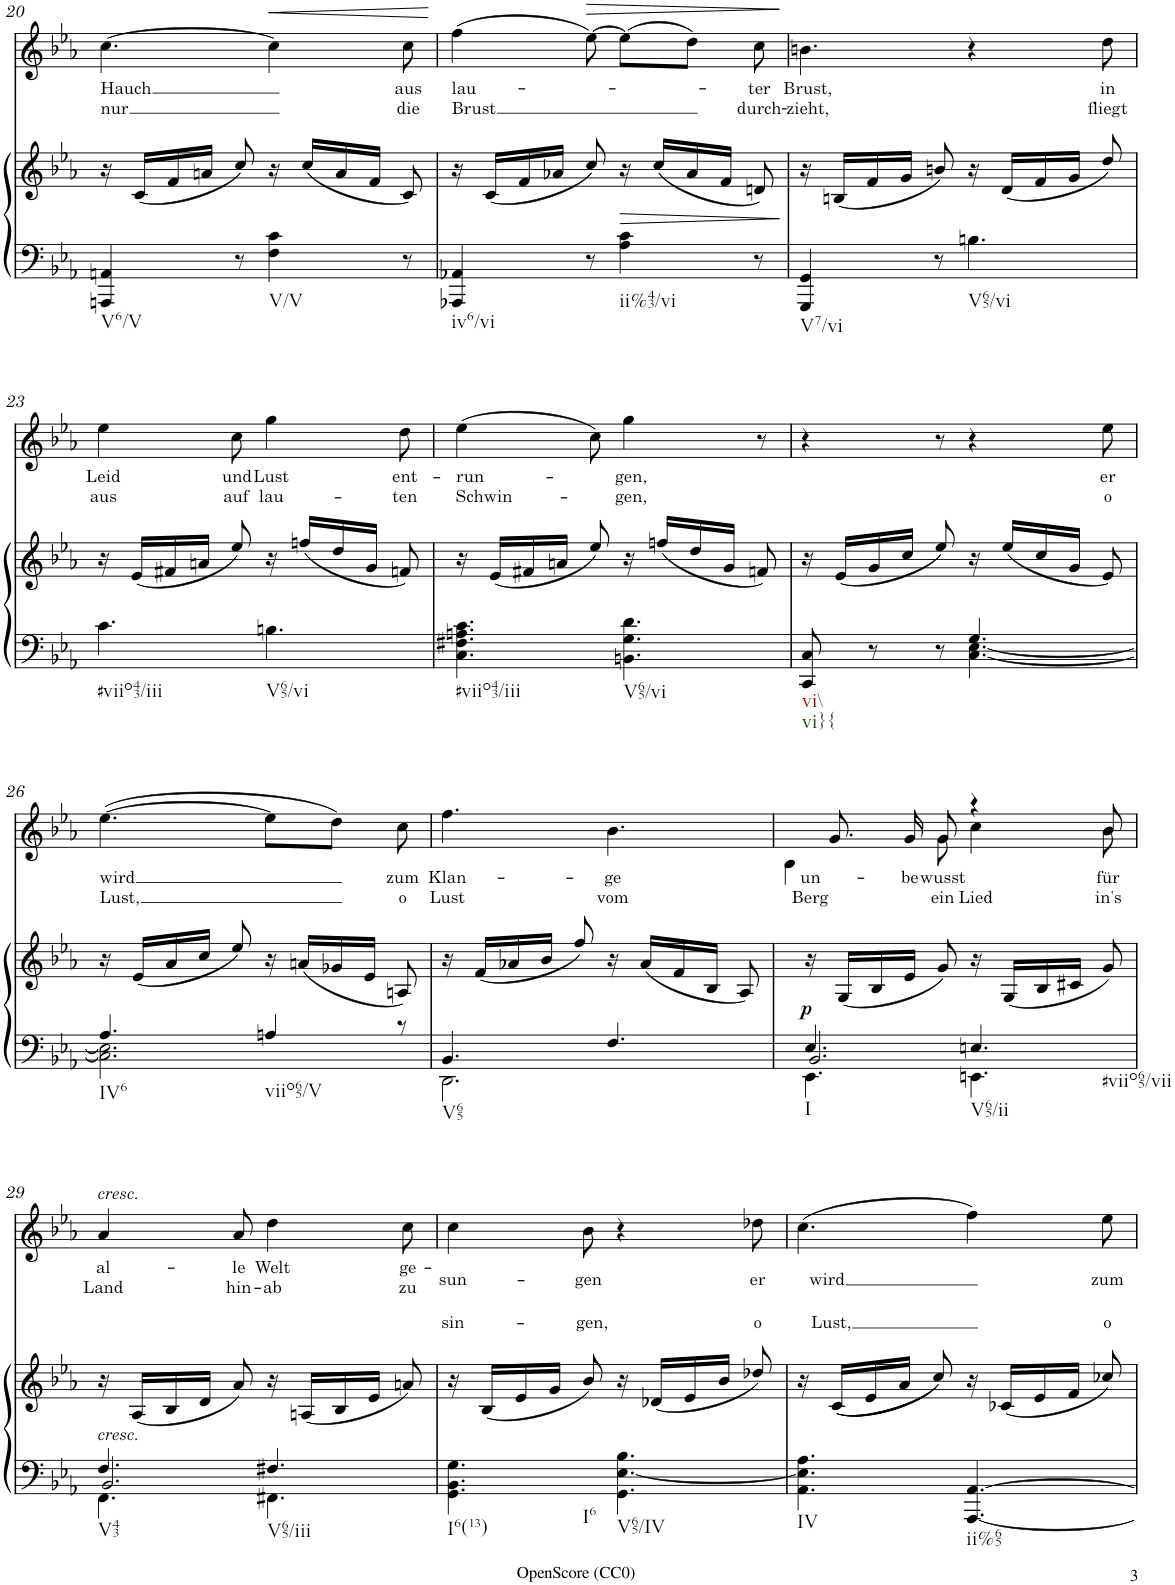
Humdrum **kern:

**kern	**kern	**dynam	**kern	**text	**text	**dynam
*part2	*part2	*part2	*part1	*part1	*part1	*part1
*staff3	*staff2	*staff2/3	*staff1	*staff1	*staff1	*staff1
*I"Piano	*	*	*I"Voice	*	*	*
*I'Pno	*	*	*	*	*	*
!!LO:PB:g=z
*clefF4	*clefG2	*	*clefG2	*	*	*
*k[b-e-a-]	*k[b-e-a-]	*	*k[b-e-a-]	*	*	*
*M6/8	*M6/8	*	*M6/8	*	*	*
=20	=20	=20	=20	=20	=20	=20
!LO:TX:b:t=V6/V	!	!	!	!	!	!
!	!	!	!	!LO:LY:b	!LO:LY:b	!
4AAAn/ 4AAn/	16r	.	[4.cc\	Hauch	nur	.
.	(<16c/LL	.	.	.	.	.
.	16f/	.	.	.	.	.
.	16an/JJ	.	.	.	.	.
8r	8cc/)	.	.	.	.	.
!LO:TX:b:t=V/V	!	!	!	!	!	!
!	!	!	!	!	!	!LO:HP:b
4F\ 4c\	16r	.	4cc\]	.	.	<
.	(16cc/LL	.	.	.	.	.
.	16a/	.	.	.	.	.
.	16f/JJ	.	.	.	.	.
!	!	!	!	!LO:LY:b	!LO:LY:b	!
8r	8c/)	.	8cc\	aus	die	.
.	.	.	.	.	.	[
=21	=21	=21	=21	=21	=21	=21
!LO:TX:b:t=iv6/vi	!	!	!	!	!	!
!	!	!	!	!LO:LY:b	!LO:LY:b	!
4AAA-X/ 4AA-X/	16r	.	(4ff\	lau-	Brust	.
.	(<16c/LL	.	.	.	.	.
.	16f/	.	.	.	.	.
.	16a-X/JJ	.	.	.	.	.
!	!	!	!	!	!	!LO:HP:b
8r	8cc/)	.	[8ee-\)	.	.	>
!LO:TX:b:t=ii%43/vi	!	!	!	!	!	!
!	!	!LO:HP:b	!	!	!	!
4A-\ 4c\	16r	>	(8ee-\L]	.	.	.
.	(16cc/LL	.	.	.	.	.
.	16a-/	.	8dd\J)	.	.	.
.	16f/JJ	.	.	.	.	.
!	!	!	!	!LO:LY:b	!LO:LY:b	!
8r	8dn/)	.	8cc\	-ter	durch-	.
.	.	]	.	.	.	]
=22	=22	=22	=22	=22	=22	=22
!LO:TX:b:t=V7/vi	!	!	!	!	!	!
!	!	!	!	!LO:LY:b	!LO:LY:b	!
4GGG/ 4GG/	16r	.	4.bn\	Brust,	-zieht,	.
.	(<16Bn/LL	.	.	.	.	.
.	16f/	.	.	.	.	.
.	16g/JJ	.	.	.	.	.
8r	8bn/)	.	.	.	.	.
!LO:TX:b:t=V65/vi	!	!	!	!	!	!
4.Bn\	16r	.	4r	.	.	.
.	(<16d/LL	.	.	.	.	.
.	16f/	.	.	.	.	.
.	16g/JJ	.	.	.	.	.
!	!	!	!	!LO:LY:b	!LO:LY:b	!
.	8dd/)	.	8dd\	in	fliegt	.
!!LO:LB:g=z
=23	=23	=23	=23	=23	=23	=23
!LO:TX:b:t=#viio43/iii	!	!	!	!	!	!
!	!	!	!	!LO:LY:b	!LO:LY:b	!
4.c\	16r	.	4ee-\	Leid	aus	.
.	(<16e-/LL	.	.	.	.	.
.	16f#X/	.	.	.	.	.
.	16an/JJ	.	.	.	.	.
!	!	!	!	!LO:LY:b	!LO:LY:b	!
.	8ee-/)	.	8cc\	und	auf	.
!LO:TX:b:t=V65/vi	!	!	!	!	!	!
!	!	!	!	!LO:LY:b	!LO:LY:b	!
4.Bn\	16r	.	4gg\	Lust	lau-	.
.	(<16ffn/LL	.	.	.	.	.
.	16dd/	.	.	.	.	.
.	16g/JJ	.	.	.	.	.
!	!	!	!	!LO:LY:b	!LO:LY:b	!
.	8fn/)	.	8dd\	ent-	-ten	.
=24	=24	=24	=24	=24	=24	=24
!LO:TX:b:t=#viio43/iii	!	!	!	!	!	!
!	!	!	!	!LO:LY:b	!LO:LY:b	!
4.C\ 4.F#X\ 4.An\ 4.c\	16r	.	(4ee-\	-run-	Schwin-	.
.	(<16e-/LL	.	.	.	.	.
.	16f#X/	.	.	.	.	.
.	16an/JJ	.	.	.	.	.
.	8ee-/)	.	8cc\)	.	.	.
!LO:TX:b:t=V65/vi	!	!	!	!	!	!
!	!	!	!	!LO:LY:b	!LO:LY:b	!
4.BBn\ 4.G\ 4.d\	16r	.	4gg\	-gen,	-gen,	.
.	(<16ffn/LL	.	.	.	.	.
.	16dd/	.	.	.	.	.
.	16g/JJ	.	.	.	.	.
.	8fn/)	.	8r	.	.	.
=25	=25	=25	=25	=25	=25	=25
*^	*	*	*	*	*	*
!LO:TX:b:t=vi\\	!	!	!	!	!	!	!
!LO:TX:b:t=vi}{	!	!	!	!	!	!	!
8CC/ 8C/	4.ryy	16r	.	4r	.	.	.
.	.	(<16e-/LL	.	.	.	.	.
8r	.	16g/	.	.	.	.	.
.	.	16cc/JJ	.	.	.	.	.
8r	.	8ee-/)	.	8r	.	.	.
4.G/	[4.C\ [4.E-\	16r	.	4r	.	.	.
.	.	(16ee-/LL	.	.	.	.	.
.	.	16cc/	.	.	.	.	.
.	.	16g/JJ	.	.	.	.	.
!	!	!	!	!	!LO:LY:b	!LO:LY:b	!
.	.	8e-/)	.	8ee-\	er	o	.
!!LO:LB:g=z
=26	=26	=26	=26	=26	=26	=26	=26
!LO:TX:b:t=IV6	!	!	!	!	!	!	!
!	!	!	!	!	!LO:LY:b	!LO:LY:b	!
4.A-/	2.C\] 2.E-\]	16r	.	([4.ee-\	wird	Lust,	.
.	.	(<16e-/LL	.	.	.	.	.
.	.	16a-/	.	.	.	.	.
.	.	16cc/JJ	.	.	.	.	.
.	.	8ee-/)	.	.	.	.	.
!LO:TX:b:t=viio65/V	!	!	!	!	!	!	!
4An/	.	16r	.	8ee-\L]	.	.	.
.	.	(16an/LL	.	.	.	.	.
.	.	16g-X/	.	8dd\J)	.	.	.
.	.	16e-/JJ	.	.	.	.	.
!	!	!	!	!	!LO:LY:b	!LO:LY:b	!
8r	.	8An/)	.	8cc\	zum	o	.
=27	=27	=27	=27	=27	=27	=27	=27
!LO:TX:b:t=V65	!	!	!	!	!	!	!
!	!	!	!	!	!LO:LY:b	!LO:LY:b	!
4.BB-/	2.DD\	16r	.	4.ff\	Klan-	Lust	.
.	.	(<16f/LL	.	.	.	.	.
.	.	16a-X/	.	.	.	.	.
.	.	16b-/JJ	.	.	.	.	.
.	.	8ff/)	.	.	.	.	.
!	!	!	!	!	!LO:LY:b	!LO:LY:b	!
4.F/	.	16r	.	4.b-\	-ge	vom	.
.	.	(16a-/LL	.	.	.	.	.
.	.	16f/	.	.	.	.	.
.	.	16B-/JJ	.	.	.	.	.
.	.	8A-/)	.	.	.	.	.
=28	=28	=28	=28	=28	=28	=28	=28
*	*^	*	*	*	*	*	*
!LO:TX:b:t=I	!	!	!	!	!	!	!	!
!	!	!	!	!LO:DY:b	!	!LO:LY:b	!LO:LY:b	!
*	*	*	*	*	*^	*	*	*
4.E-/	2.BB-/	4.EE-\	16r	p	8.g/	4g\	un-	Berg	.
.	.	.	(<16G/LL	.	.	.	.	.	.
.	.	.	16B-/	.	.	.	.	.	.
!	!	!	!	!	!	!	!LO:LY:b	!	!
.	.	.	16e-/JJ	.	16g/	.	-be-	.	.
!	!	!	!	!	!	!	!LO:LY:b	!LO:LY:b	!
.	.	.	8g/)	.	8g/	8g\	-wusst	ein	.
!LO:TX:b:t=V65/ii	!	!	!	!	!	!	!	!	!
!LO:TX:b:t=#viio65/vii	!	!	!	!	!	!	!	!	!
!	!	!	!	!	!	!	!	!LO:LY:b	!
4.En/	.	4.EEn\	16r	.	4r	4cc\	.	Lied	.
.	.	.	(<16G/LL	.	.	.	.	.	.
.	.	.	16B-/	.	.	.	.	.	.
.	.	.	16c#X/JJ	.	.	.	.	.	.
!	!	!	!	!	!	!	!LO:LY:b	!	!
!	!	!	!	!	!	!	!	!LO:LY:b	!
.	.	.	8g/)	.	8b-/	8b-\	.	in's	.
!!LO:LB:g=z
=29	=29	=29	=29	=29	=29	=29	=29	=29	=29
!	!	!	!	!	!LO:TX:a:i:t=cresc.	!	!	!	!
!LO:TX:a:i:t=cresc.	!	!	!	!	!	!	!	!	!
!LO:TX:b:t=V43	!	!	!	!	!	!	!	!	!
!	!	!	!	!	!	!	!LO:LY:b	!LO:LY:b	!
*	*	*	*	*	*v	*v	*	*	*
4.F/	2.BB-/	4.FF\	16r	.	4a-/	al-	Land	.
.	.	.	(<16A-/LL	.	.	.	.	.
.	.	.	16B-/	.	.	.	.	.
.	.	.	16d/JJ	.	.	.	.	.
!	!	!	!	!	!	!LO:LY:b	!LO:LY:b	!
.	.	.	8a-/)	.	8a-/	-le	hin-	.
!LO:TX:b:t=V65/iii	!	!	!	!	!	!	!	!
!	!	!	!	!	!	!LO:LY:b	!LO:LY:b	!
4.F#X/	.	4.FF#X\	16r	.	4dd\	Welt	-ab	.
.	.	.	(<16An/LL	.	.	.	.	.
.	.	.	16B-/	.	.	.	.	.
.	.	.	16e-/JJ	.	.	.	.	.
!	!	!	!	!	!	!LO:LY:b	!LO:LY:b	!
.	.	.	8an/)	.	8cc\	ge-	zu	.
*v	*v	*v	*	*	*	*	*	*
=30	=30	=30	=30	=30	=30	=30
!LO:TX:b:t=I6(13)	!	!	!	!	!	!
!LO:TX:b:t=I6	!	!	!	!	!	!
!	!	!	!	!LO:LY:b	!LO:LY:b	!
4.GG\ 4.BB-\ 4.G\	16r	.	4cc\	-sun-	sin-	.
.	(<16B-/LL	.	.	.	.	.
.	16e-/	.	.	.	.	.
.	16g/JJ	.	.	.	.	.
!	!	!	!	!LO:LY:b	!LO:LY:b	!
.	8b-/)	.	8b-\	-gen	-gen,	.
!LO:TX:b:t=V65/IV	!	!	!	!	!	!
4.GG\ [<4.E-\ 4.B-\	16r	.	4r	.	.	.
.	(<16d-X/LL	.	.	.	.	.
.	16e-/	.	.	.	.	.
.	16b-/JJ	.	.	.	.	.
!	!	!	!	!LO:LY:b	!LO:LY:b	!
.	8dd-X/)	.	8dd-X\	er	o	.
=31	=31	=31	=31	=31	=31	=31
!LO:TX:b:t=IV	!	!	!	!	!	!
!	!	!	!	!LO:LY:b	!LO:LY:b	!
4.AA-\ 4.E-\] 4.A-\	16r	.	(4.cc\	wird	Lust,	.
.	(<(<16c/LL	.	.	.	.	.
.	16e-/	.	.	.	.	.
.	16a-/JJ	.	.	.	.	.
.	8cc/))	.	.	.	.	.
!LO:TX:b:t=ii%65	!	!	!	!	!	!
[4.AAA-/ [4.AA-/	16r	.	4ff\)	.	.	.
.	(<16c-X/LL	.	.	.	.	.
.	16e-/	.	.	.	.	.
.	16f/JJ	.	.	.	.	.
!	!	!	!	!LO:LY:b	!LO:LY:b	!
.	8cc-X/)	.	8ee-\	zum	o	.
=	=	=	=	=	=	=
*-	*-	*-	*-	*-	*-	*-
